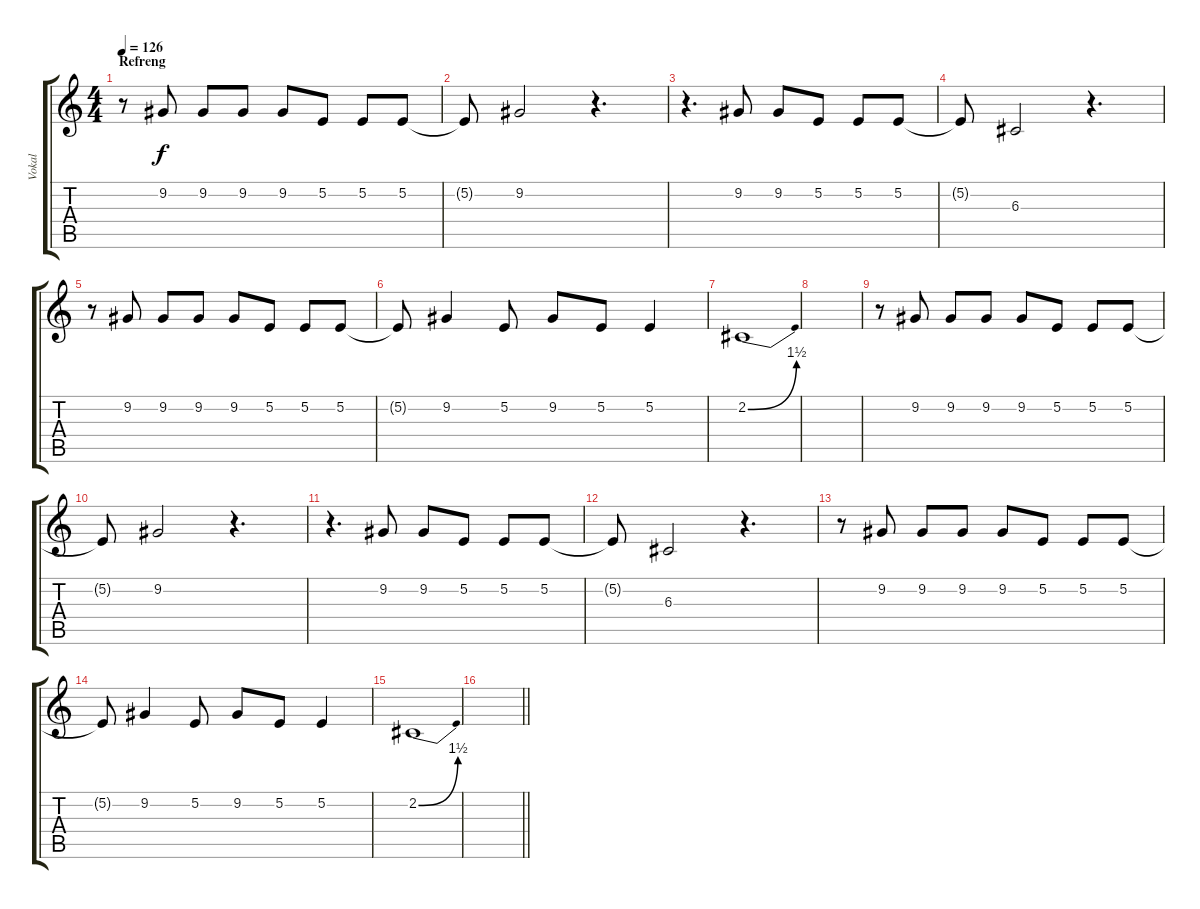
\track ("Vokal" "Vokal") {instrument lead2sawtooth}
\staff {score tabs}
\tuning (E4 B3 G3 D3 A2 E2) {hide}
\ts (4 4)
\section ("" "Refreng")
\tempo 126
\clef g2
\ks c
r.8{dy f} 9.2.8 9.2.8 9.2.8 9.2.8 5.2.8 5.2.8 5.2.8 |
5.2{t}.8 9.2.2 r.4{d} |
r.4{d} 9.2.8 9.2.8 5.2.8 5.2.8 5.2.8 |
5.2{t}.8 6.3.2 r.4{d} |
r.8 9.2.8 9.2.8 9.2.8 9.2.8 5.2.8 5.2.8 5.2.8 |
5.2{t}.8 9.2.4 5.2.8 9.2.8 5.2.8 5.2.4 |
2.2{be (bend 0 0 60 6)}.1 |
|
r.8 9.2.8 9.2.8 9.2.8 9.2.8 5.2.8 5.2.8 5.2.8 |
5.2{t}.8 9.2.2 r.4{d} |
r.4{d} 9.2.8 9.2.8 5.2.8 5.2.8 5.2.8 |
5.2{t}.8 6.3.2 r.4{d} |
r.8 9.2.8 9.2.8 9.2.8 9.2.8 5.2.8 5.2.8 5.2.8 |
5.2{t}.8 9.2.4 5.2.8 9.2.8 5.2.8 5.2.4 |
2.2{be (bend 0 0 60 6)}.1 |
\barLineRight lightlight
